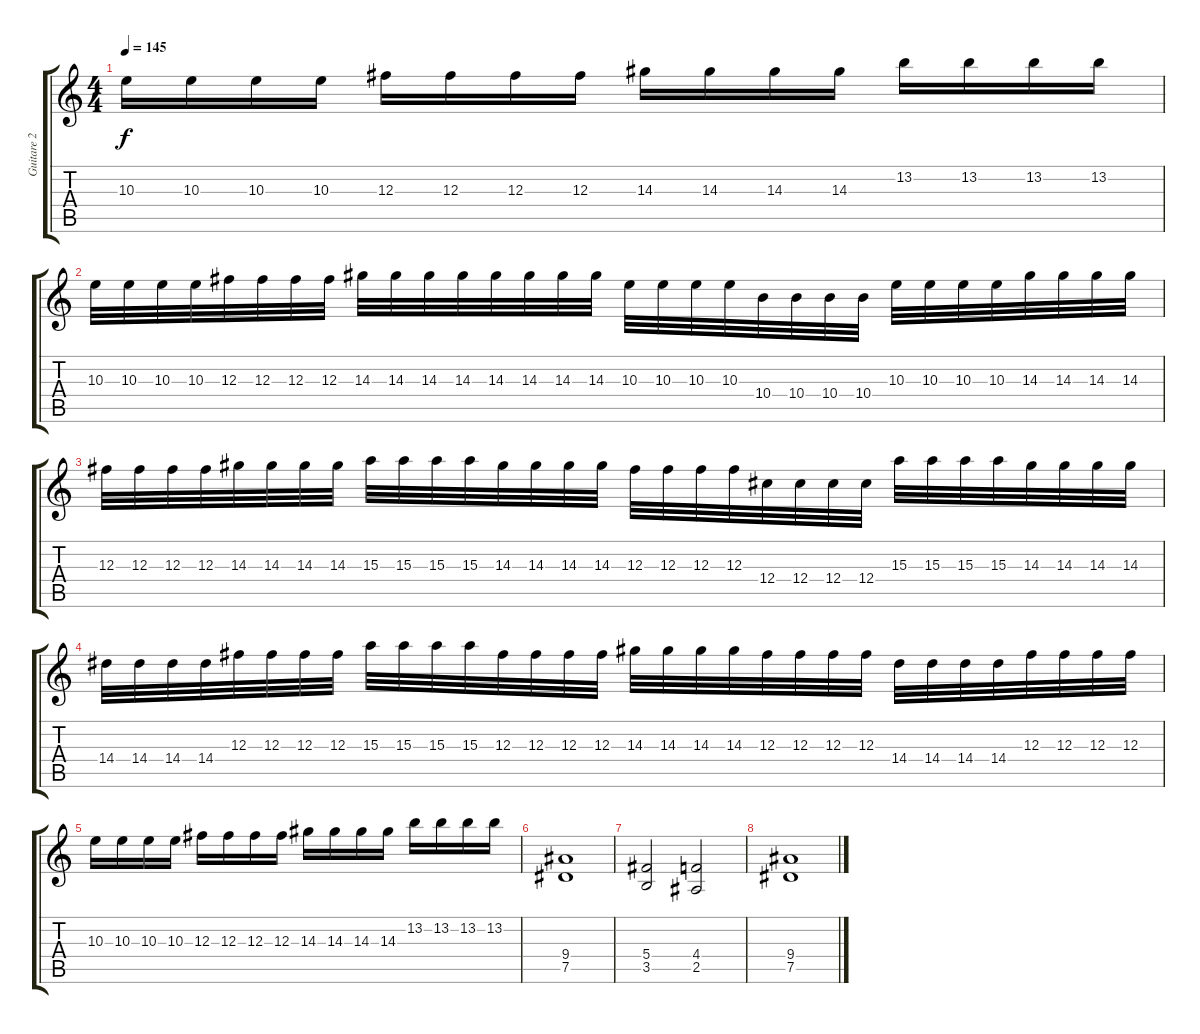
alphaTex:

\track ("Guitare 2" "Guitare 2") {instrument distortionguitar}
\staff {score tabs}
\tuning (Eb4 Bb3 Gb3 Db3 Ab2 Eb2) {hide}
\ts (4 4)
\tempo 145
\clef g2
\ks c
10.3.16{dy f} 10.3.16 10.3.16 10.3.16 12.3.16 12.3.16 12.3.16 12.3.16 14.3.16 14.3.16 14.3.16 14.3.16 13.2.16 13.2.16 13.2.16 13.2.16 |
10.3.32 10.3.32 10.3.32 10.3.32 12.3.32 12.3.32 12.3.32 12.3.32 14.3.32 14.3.32 14.3.32 14.3.32 14.3.32 14.3.32 14.3.32 14.3.32 10.3.32 10.3.32 10.3.32 10.3.32 10.4.32 10.4.32 10.4.32 10.4.32 10.3.32 10.3.32 10.3.32 10.3.32 14.3.32 14.3.32 14.3.32 14.3.32 |
12.3.32 12.3.32 12.3.32 12.3.32 14.3.32 14.3.32 14.3.32 14.3.32 15.3.32 15.3.32 15.3.32 15.3.32 14.3.32 14.3.32 14.3.32 14.3.32 12.3.32 12.3.32 12.3.32 12.3.32 12.4.32 12.4.32 12.4.32 12.4.32 15.3.32 15.3.32 15.3.32 15.3.32 14.3.32 14.3.32 14.3.32 14.3.32 |
14.4.32 14.4.32 14.4.32 14.4.32 12.3.32 12.3.32 12.3.32 12.3.32 15.3.32 15.3.32 15.3.32 15.3.32 12.3.32 12.3.32 12.3.32 12.3.32 14.3.32 14.3.32 14.3.32 14.3.32 12.3.32 12.3.32 12.3.32 12.3.32 14.4.32 14.4.32 14.4.32 14.4.32 12.3.32 12.3.32 12.3.32 12.3.32 |
10.3.16 10.3.16 10.3.16 10.3.16 12.3.16 12.3.16 12.3.16 12.3.16 14.3.16 14.3.16 14.3.16 14.3.16 13.2.16 13.2.16 13.2.16 13.2.16 |
(9.4 7.5).1 |
(5.4 3.5).2 (4.4 2.5).2 |
(9.4 7.5).1
